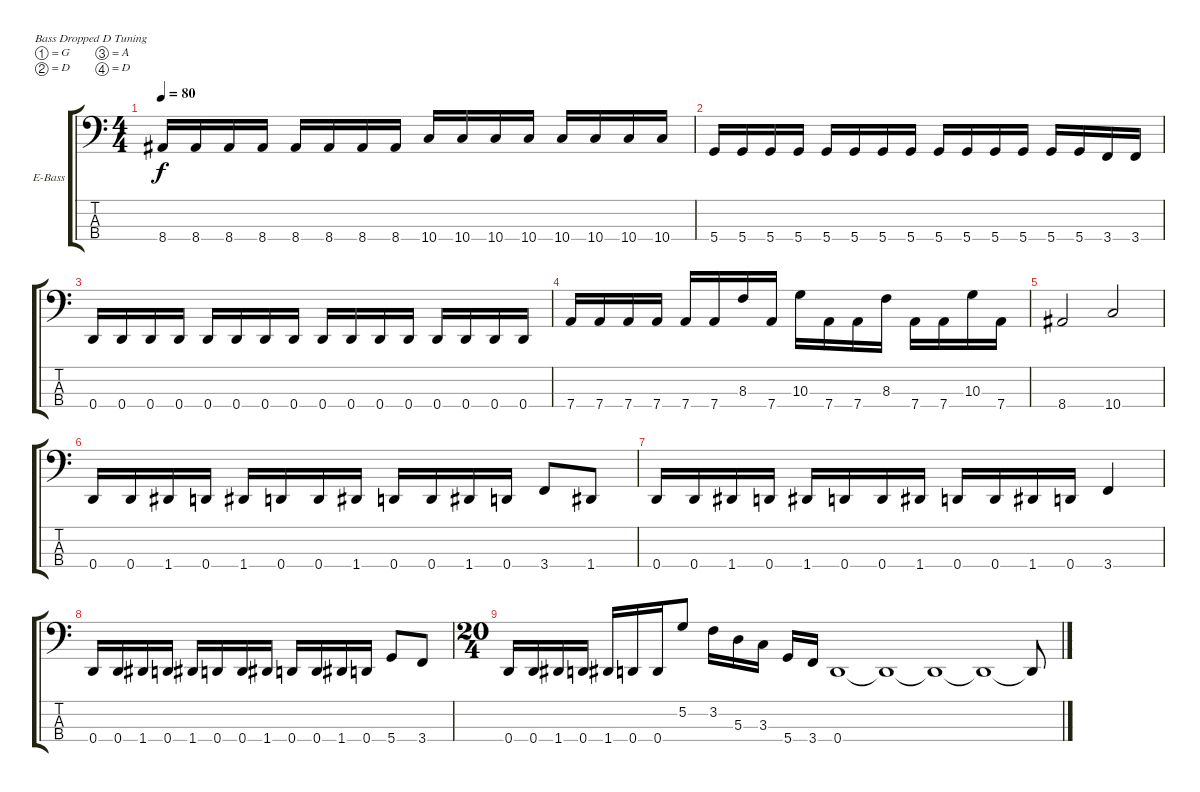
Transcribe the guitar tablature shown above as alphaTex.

\bracketExtendMode groupsimilarinstruments
\firstSystemTrackNameOrientation horizontal
\otherSystemsTrackNameOrientation horizontal
\track ("Матвей" "E-Bass") {instrument electricbasspick}
\staff {score tabs}
\tuning (G2 D2 A1 D1)
\ts (4 4)
\tempo 80
\clef f4
\ks c
8.4.16{dy f} 8.4.16 8.4.16 8.4.16 8.4.16 8.4.16 8.4.16 8.4.16 10.4.16 10.4.16 10.4.16 10.4.16 10.4.16 10.4.16 10.4.16 10.4.16 |
5.4.16 5.4.16 5.4.16 5.4.16 5.4.16 5.4.16 5.4.16 5.4.16 5.4.16 5.4.16 5.4.16 5.4.16 5.4.16 5.4.16 3.4.16 3.4.16 |
0.4.16 0.4.16 0.4.16 0.4.16 0.4.16 0.4.16 0.4.16 0.4.16 0.4.16 0.4.16 0.4.16 0.4.16 0.4.16 0.4.16 0.4.16 0.4.16 |
7.4.16 7.4.16 7.4.16 7.4.16 7.4.16 7.4.16 8.3.16 7.4.16 10.3.16 7.4.16 7.4.16 8.3.16 7.4.16 7.4.16 10.3.16 7.4.16 |
8.4.2 10.4.2 |
0.4.16 0.4.16 1.4.16 0.4.16 1.4.16 0.4.16 0.4.16 1.4.16 0.4.16 0.4.16 1.4.16 0.4.16 3.4.8 1.4.8 |
0.4.16 0.4.16 1.4.16 0.4.16 1.4.16 0.4.16 0.4.16 1.4.16 0.4.16 0.4.16 1.4.16 0.4.16 3.4.4 |
0.4.16 0.4.16 1.4.16 0.4.16 1.4.16 0.4.16 0.4.16 1.4.16 0.4.16 0.4.16 1.4.16 0.4.16 5.4.8 3.4.8 |
\ts (20 4)
0.4.16 0.4.16 1.4.16 0.4.16 1.4.16 0.4.16 0.4.16 5.2.8 3.2.16 5.3.16 3.3.16 5.4.16 3.4.16 0.4.1 0.4{t}.1 0.4{t}.1 0.4{t}.1 0.4{t}.8
